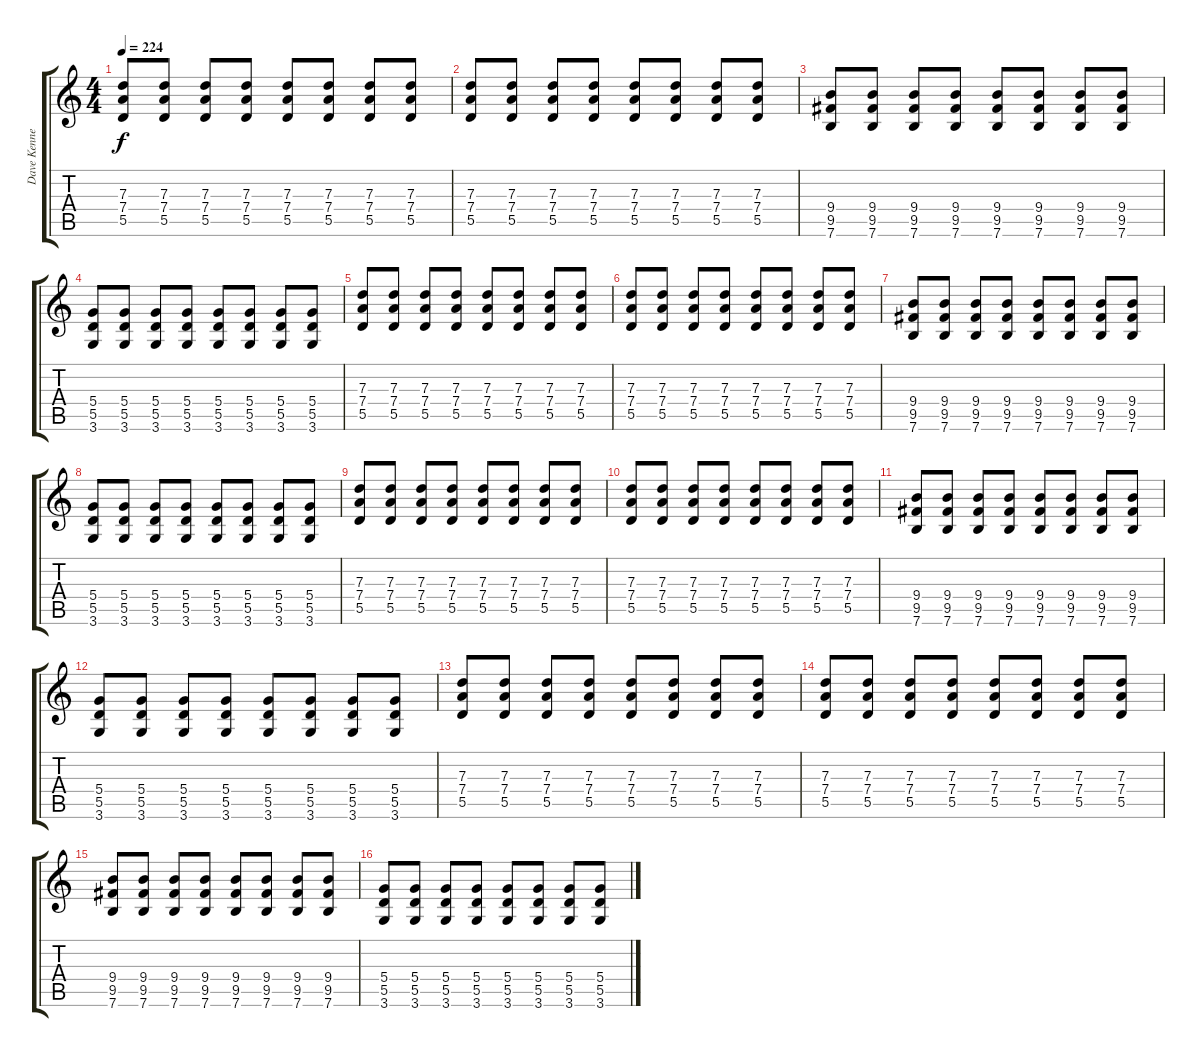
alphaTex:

\track ("Dave Kennedy (Guitar)" "Dave Kenne") {instrument distortionguitar}
\staff {score tabs}
\tuning (E4 B3 G3 D3 A2 E2) {hide}
\ts (4 4)
\tempo 224
\clef g2
\ks c
(7.3 7.4 5.5).8{dy f volume 16 instrument distortionguitar} (7.3 7.4 5.5).8 (7.3 7.4 5.5).8 (7.3 7.4 5.5).8 (7.3 7.4 5.5).8 (7.3 7.4 5.5).8 (7.3 7.4 5.5).8 (7.3 7.4 5.5).8 |
(7.3 7.4 5.5).8 (7.3 7.4 5.5).8 (7.3 7.4 5.5).8 (7.3 7.4 5.5).8 (7.3 7.4 5.5).8 (7.3 7.4 5.5).8 (7.3 7.4 5.5).8 (7.3 7.4 5.5).8 |
(9.4 9.5 7.6).8 (9.4 9.5 7.6).8 (9.4 9.5 7.6).8 (9.4 9.5 7.6).8 (9.4 9.5 7.6).8 (9.4 9.5 7.6).8 (9.4 9.5 7.6).8 (9.4 9.5 7.6).8 |
(5.4 5.5 3.6).8 (5.4 5.5 3.6).8 (5.4 5.5 3.6).8 (5.4 5.5 3.6).8 (5.4 5.5 3.6).8 (5.4 5.5 3.6).8 (5.4 5.5 3.6).8 (5.4 5.5 3.6).8 |
(7.3 7.4 5.5).8 (7.3 7.4 5.5).8 (7.3 7.4 5.5).8 (7.3 7.4 5.5).8 (7.3 7.4 5.5).8 (7.3 7.4 5.5).8 (7.3 7.4 5.5).8 (7.3 7.4 5.5).8 |
(7.3 7.4 5.5).8 (7.3 7.4 5.5).8 (7.3 7.4 5.5).8 (7.3 7.4 5.5).8 (7.3 7.4 5.5).8 (7.3 7.4 5.5).8 (7.3 7.4 5.5).8 (7.3 7.4 5.5).8 |
(9.4 9.5 7.6).8 (9.4 9.5 7.6).8 (9.4 9.5 7.6).8 (9.4 9.5 7.6).8 (9.4 9.5 7.6).8 (9.4 9.5 7.6).8 (9.4 9.5 7.6).8 (9.4 9.5 7.6).8 |
(5.4 5.5 3.6).8 (5.4 5.5 3.6).8 (5.4 5.5 3.6).8 (5.4 5.5 3.6).8 (5.4 5.5 3.6).8 (5.4 5.5 3.6).8 (5.4 5.5 3.6).8 (5.4 5.5 3.6).8 |
(7.3 7.4 5.5).8{volume 16 instrument distortionguitar} (7.3 7.4 5.5).8 (7.3 7.4 5.5).8 (7.3 7.4 5.5).8 (7.3 7.4 5.5).8 (7.3 7.4 5.5).8 (7.3 7.4 5.5).8 (7.3 7.4 5.5).8 |
(7.3 7.4 5.5).8 (7.3 7.4 5.5).8 (7.3 7.4 5.5).8 (7.3 7.4 5.5).8 (7.3 7.4 5.5).8 (7.3 7.4 5.5).8 (7.3 7.4 5.5).8 (7.3 7.4 5.5).8 |
(9.4 9.5 7.6).8 (9.4 9.5 7.6).8 (9.4 9.5 7.6).8 (9.4 9.5 7.6).8 (9.4 9.5 7.6).8 (9.4 9.5 7.6).8 (9.4 9.5 7.6).8 (9.4 9.5 7.6).8 |
(5.4 5.5 3.6).8 (5.4 5.5 3.6).8 (5.4 5.5 3.6).8 (5.4 5.5 3.6).8 (5.4 5.5 3.6).8 (5.4 5.5 3.6).8 (5.4 5.5 3.6).8 (5.4 5.5 3.6).8 |
(7.3 7.4 5.5).8 (7.3 7.4 5.5).8 (7.3 7.4 5.5).8 (7.3 7.4 5.5).8 (7.3 7.4 5.5).8 (7.3 7.4 5.5).8 (7.3 7.4 5.5).8 (7.3 7.4 5.5).8 |
(7.3 7.4 5.5).8 (7.3 7.4 5.5).8 (7.3 7.4 5.5).8 (7.3 7.4 5.5).8 (7.3 7.4 5.5).8 (7.3 7.4 5.5).8 (7.3 7.4 5.5).8 (7.3 7.4 5.5).8 |
(9.4 9.5 7.6).8 (9.4 9.5 7.6).8 (9.4 9.5 7.6).8 (9.4 9.5 7.6).8 (9.4 9.5 7.6).8 (9.4 9.5 7.6).8 (9.4 9.5 7.6).8 (9.4 9.5 7.6).8 |
(5.4 5.5 3.6).8 (5.4 5.5 3.6).8 (5.4 5.5 3.6).8 (5.4 5.5 3.6).8 (5.4 5.5 3.6).8 (5.4 5.5 3.6).8 (5.4 5.5 3.6).8 (5.4 5.5 3.6).8
